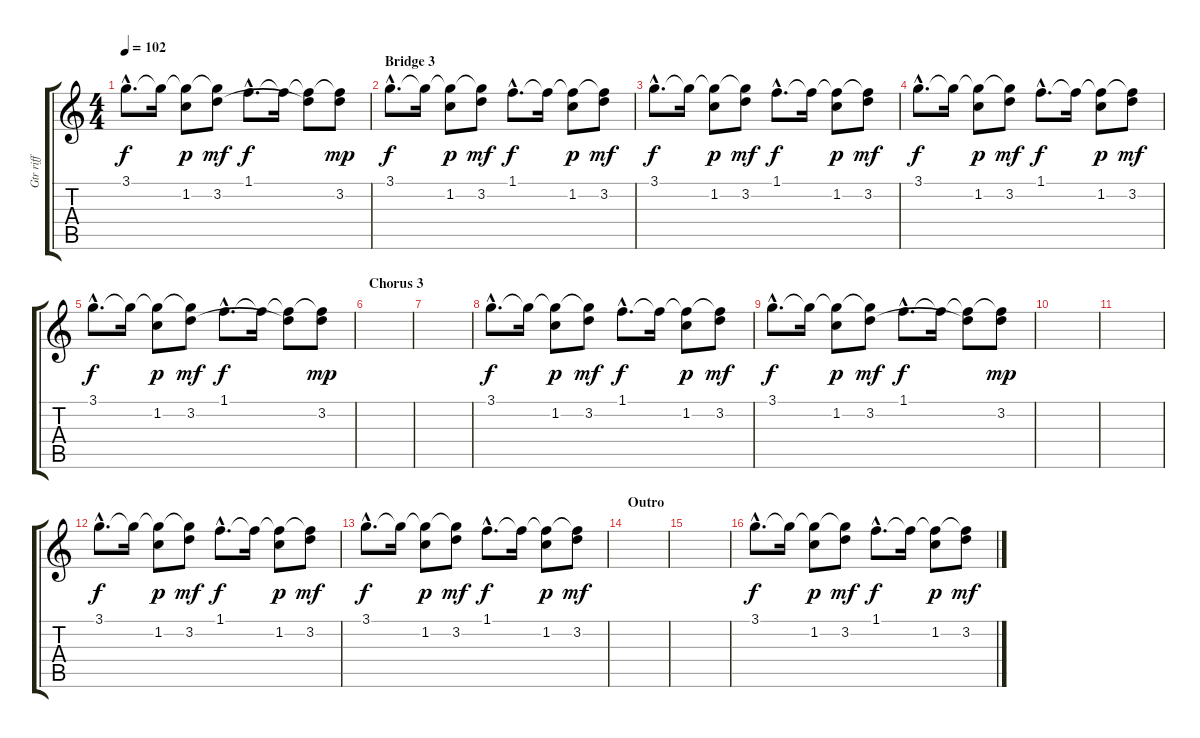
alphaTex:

\track ("Gtr riff" "Gtr riff") {instrument electricguitarclean}
\staff {score tabs}
\tuning (E4 B3 G3 D3 A2 E2) {hide}
\ts (4 4)
\tempo 102
\clef g2
\ks c
3.1{hac}.8{d dy f} 3.1{t}.16 (3.1{t} 1.2).8{dy p} (3.1{t} 3.2).8{dy mf} 1.1{hac}.8{d dy f} 1.1{t}.16 (1.1{t} 3.2{t}).8 (1.1{t} 3.2).8{dy mp} |
\section ("" "Bridge 3")
3.1{hac}.8{d dy f} 3.1{t}.16 (3.1{t} 1.2).8{dy p} (3.1{t} 3.2).8{dy mf} 1.1{hac}.8{d dy f} 1.1{t}.16 (1.1{t} 1.2).8{dy p} (1.1{t} 3.2).8{dy mf} |
3.1{hac}.8{d dy f} 3.1{t}.16 (3.1{t} 1.2).8{dy p} (3.1{t} 3.2).8{dy mf} 1.1{hac}.8{d dy f} 1.1{t}.16 (1.1{t} 1.2).8{dy p} (1.1{t} 3.2).8{dy mf} |
3.1{hac}.8{d dy f} 3.1{t}.16 (3.1{t} 1.2).8{dy p} (3.1{t} 3.2).8{dy mf} 1.1{hac}.8{d dy f} 1.1{t}.16 (1.1{t} 1.2).8{dy p} (1.1{t} 3.2).8{dy mf} |
3.1{hac}.8{d dy f} 3.1{t}.16 (3.1{t} 1.2).8{dy p} (3.1{t} 3.2).8{dy mf} 1.1{hac}.8{d dy f} 1.1{t}.16 (1.1{t} 3.2{t}).8 (1.1{t} 3.2).8{dy mp} |
\section ("" "Chorus 3")
|
|
3.1{hac}.8{d dy f} 3.1{t}.16 (3.1{t} 1.2).8{dy p} (3.1{t} 3.2).8{dy mf} 1.1{hac}.8{d dy f} 1.1{t}.16 (1.1{t} 1.2).8{dy p} (1.1{t} 3.2).8{dy mf} |
3.1{hac}.8{d dy f} 3.1{t}.16 (3.1{t} 1.2).8{dy p} (3.1{t} 3.2).8{dy mf} 1.1{hac}.8{d dy f} 1.1{t}.16 (1.1{t} 3.2{t}).8 (1.1{t} 3.2).8{dy mp} |
|
|
3.1{hac}.8{d dy f} 3.1{t}.16 (3.1{t} 1.2).8{dy p} (3.1{t} 3.2).8{dy mf} 1.1{hac}.8{d dy f} 1.1{t}.16 (1.1{t} 1.2).8{dy p} (1.1{t} 3.2).8{dy mf} |
3.1{hac}.8{d dy f} 3.1{t}.16 (3.1{t} 1.2).8{dy p} (3.1{t} 3.2).8{dy mf} 1.1{hac}.8{d dy f} 1.1{t}.16 (1.1{t} 1.2).8{dy p} (1.1{t} 3.2).8{dy mf} |
\section ("" "Outro")
|
|
3.1{hac}.8{d dy f} 3.1{t}.16 (3.1{t} 1.2).8{dy p} (3.1{t} 3.2).8{dy mf} 1.1{hac}.8{d dy f} 1.1{t}.16 (1.1{t} 1.2).8{dy p} (1.1{t} 3.2).8{dy mf}
